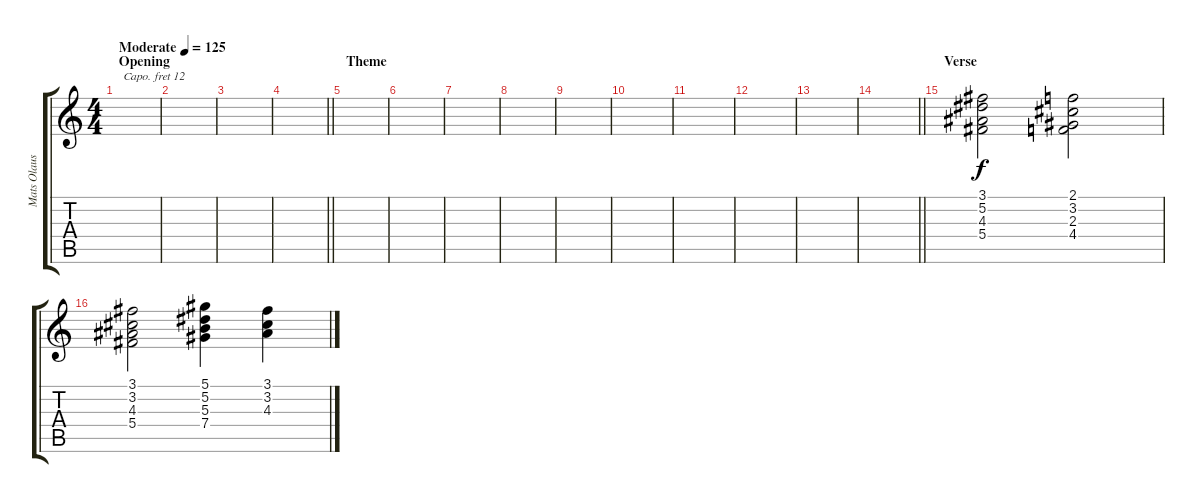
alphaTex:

\track ("Mats Olausson" "Mats Olaus") {instrument rockorgan}
\staff {score tabs}
\capo 12
\tuning (Eb4 Bb3 Gb3 Db3 Ab2 Eb2) {hide}
\ts (4 4)
\section ("" "Opening")
\tempo (125 "Moderate")
\clef g2
\ks c
|
|
|
\barLineRight lightlight
|
\section ("" "Theme")
|
|
|
|
|
|
|
|
|
\barLineRight lightlight
|
\section ("" "Verse")
(3.1 5.2 4.3 5.4).2 (2.1 3.2 2.3 4.4).2 |
(3.1 3.2 4.3 5.4).2 (5.1 5.2 5.3 7.4).4 (3.1 3.2 4.3).4
